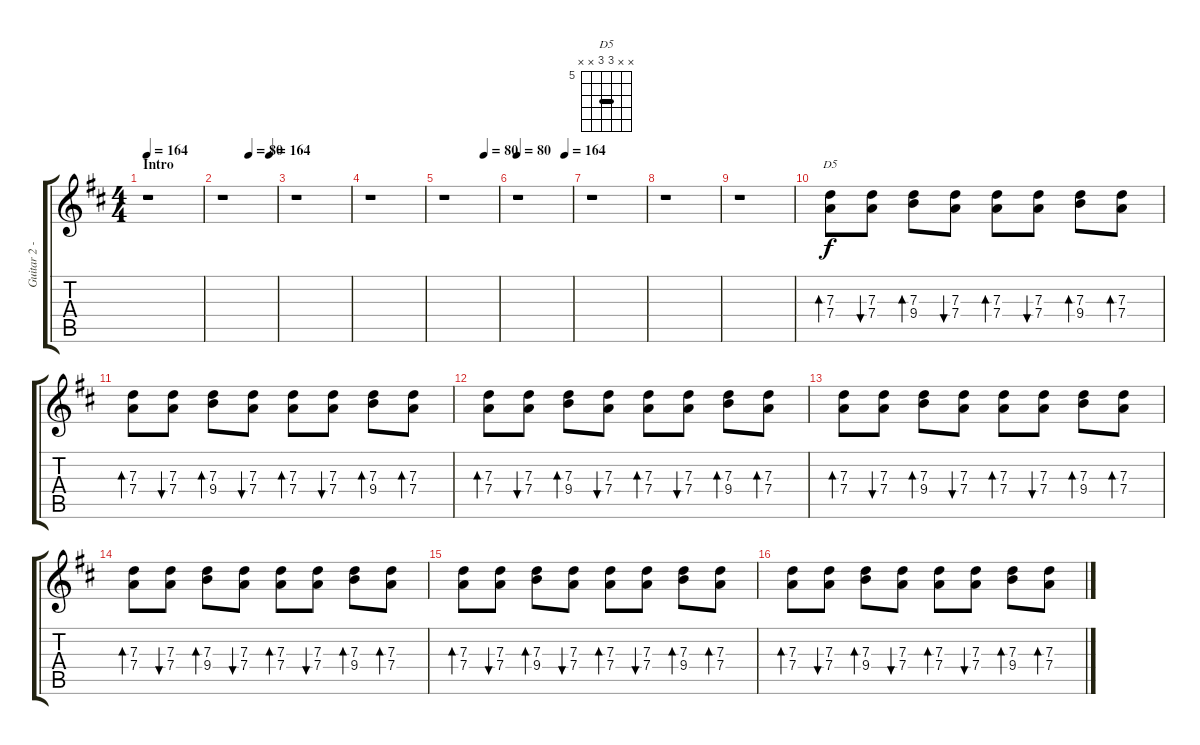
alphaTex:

\track ("Guitar 2 - Felder" "Guitar 2 -") {instrument distortionguitar}
\staff {score tabs}
\tuning (E4 B3 G3 D3 A2 E2) {hide}
\chord ("D5" x x 7 7 x x) {firstfret 5 barre 7}
\ts (4 4)
\section ("" "Intro")
\tempo 164
\clef g2
\ks d
r.1{dy f instrument distortionguitar} |
\tempo (80 0.5)
\tempo (164 0.875)
r.1 |
r.1 |
r.1 |
\tempo (80 0.75)
r.1 |
\tempo 80
\tempo (164 0.875)
r.1 |
r.1 |
r.1 |
r.1 |
(7.3 7.4).8{bd 30 ch "D5"} (7.3 7.4).8{bu 30} (7.3 9.4).8{bd 30} (7.3 7.4).8{bu 30} (7.3 7.4).8{bd 30} (7.3 7.4).8{bu 30} (7.3 9.4).8{bd 30} (7.3 7.4).8{bd 30} |
(7.3 7.4).8{bd 30} (7.3 7.4).8{bu 30} (7.3 9.4).8{bd 30} (7.3 7.4).8{bu 30} (7.3 7.4).8{bd 30} (7.3 7.4).8{bu 30} (7.3 9.4).8{bd 30} (7.3 7.4).8{bd 30} |
(7.3 7.4).8{bd 30} (7.3 7.4).8{bu 30} (7.3 9.4).8{bd 30} (7.3 7.4).8{bu 30} (7.3 7.4).8{bd 30} (7.3 7.4).8{bu 30} (7.3 9.4).8{bd 30} (7.3 7.4).8{bd 30} |
(7.3 7.4).8{bd 30} (7.3 7.4).8{bu 30} (7.3 9.4).8{bd 30} (7.3 7.4).8{bu 30} (7.3 7.4).8{bd 30} (7.3 7.4).8{bu 30} (7.3 9.4).8{bd 30} (7.3 7.4).8{bd 30} |
(7.3 7.4).8{bd 30} (7.3 7.4).8{bu 30} (7.3 9.4).8{bd 30} (7.3 7.4).8{bu 30} (7.3 7.4).8{bd 30} (7.3 7.4).8{bu 30} (7.3 9.4).8{bd 30} (7.3 7.4).8{bd 30} |
(7.3 7.4).8{bd 30} (7.3 7.4).8{bu 30} (7.3 9.4).8{bd 30} (7.3 7.4).8{bu 30} (7.3 7.4).8{bd 30} (7.3 7.4).8{bu 30} (7.3 9.4).8{bd 30} (7.3 7.4).8{bd 30} |
(7.3 7.4).8{bd 30} (7.3 7.4).8{bu 30} (7.3 9.4).8{bd 30} (7.3 7.4).8{bu 30} (7.3 7.4).8{bd 30} (7.3 7.4).8{bu 30} (7.3 9.4).8{bd 30} (7.3 7.4).8{bd 30}
